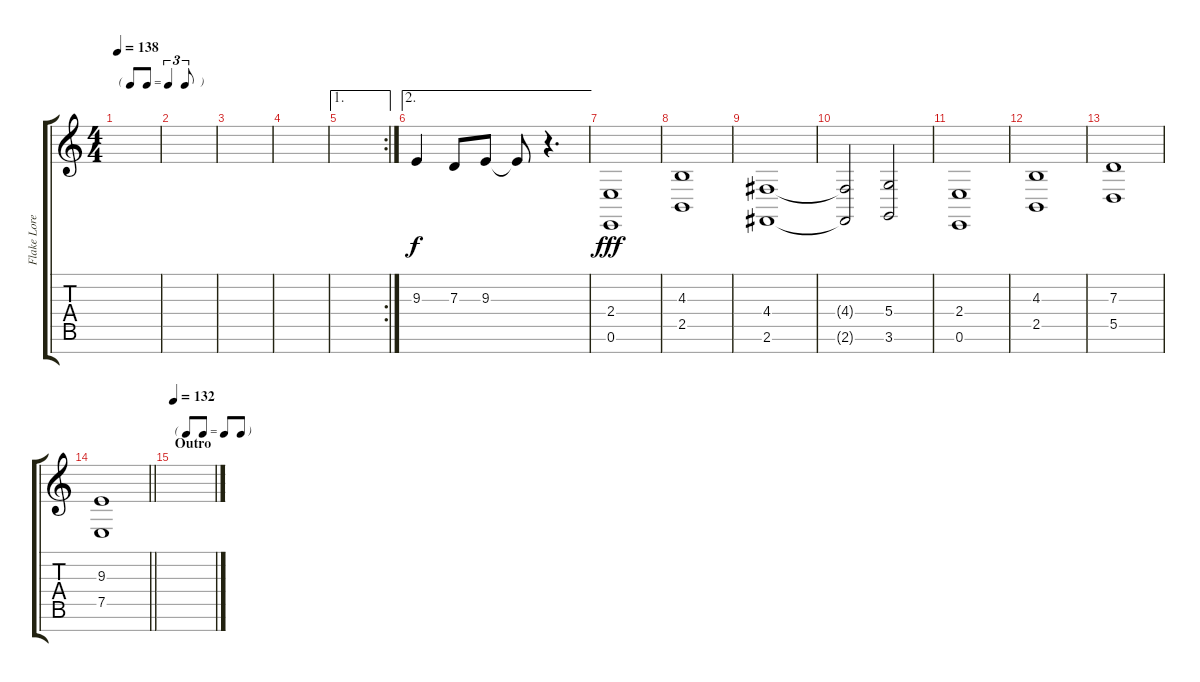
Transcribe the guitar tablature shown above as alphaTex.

\track ("Flake Lorenz [extra keyboard]" "Flake Lore") {instrument sopranosax}
\staff {score tabs}
\tuning (E4 B3 G3 D3 A2 E2 B1) {hide}
\ts (4 4)
\tf triplet8th
\tempo 138
\clef g2
\ks c
|
|
|
|
\ae 1
\rc 2
|
\ae 2
9.3.4{dy f volume 12 instrument lead5charang} 7.3.8 9.3.8 9.3{t}.8 r.4{d} |
(2.4 0.6).1{dy fff volume 16 instrument trombone} |
(4.3 2.5).1 |
(4.4 2.6).1 |
(4.4{t} 2.6{t}).2 (5.4 3.6).2 |
(2.4 0.6).1 |
(4.3 2.5).1 |
(7.3 5.5).1 |
\barLineRight lightlight
(9.3 7.5).1 |
\tf none
\section ("" "Outro")
\tempo 132
